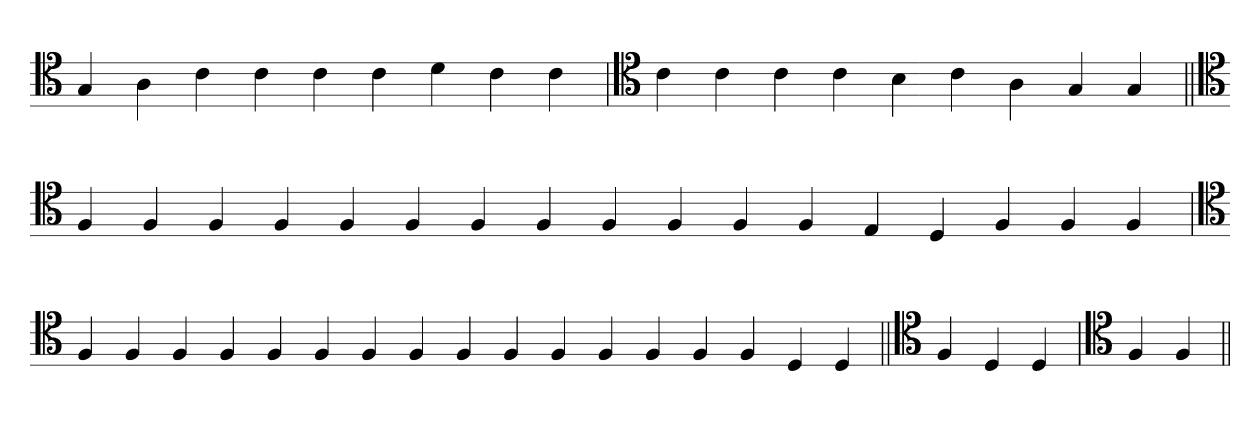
**kern
*part1
*staff1
*clefC4
=
4G
4A
4c
4c
4c
4c
4d
4c
4c
=
*clefC4
4c
4c
4c
4c
4B
4c
4A
4G
4G
=||
*clefC4
4F
4F
4F
4F
4F
4F
4F
4F
4F
4F
4F
4F
4E
4D
4F
4F
4F
=
*clefC4
4F
4F
4F
4F
4F
4F
4F
4F
4F
4F
4F
4F
4F
4F
4F
4D
4D
=||
*clefC4
4F
4D
4D
=`
*clefC4
4F
4F
=||
*-
